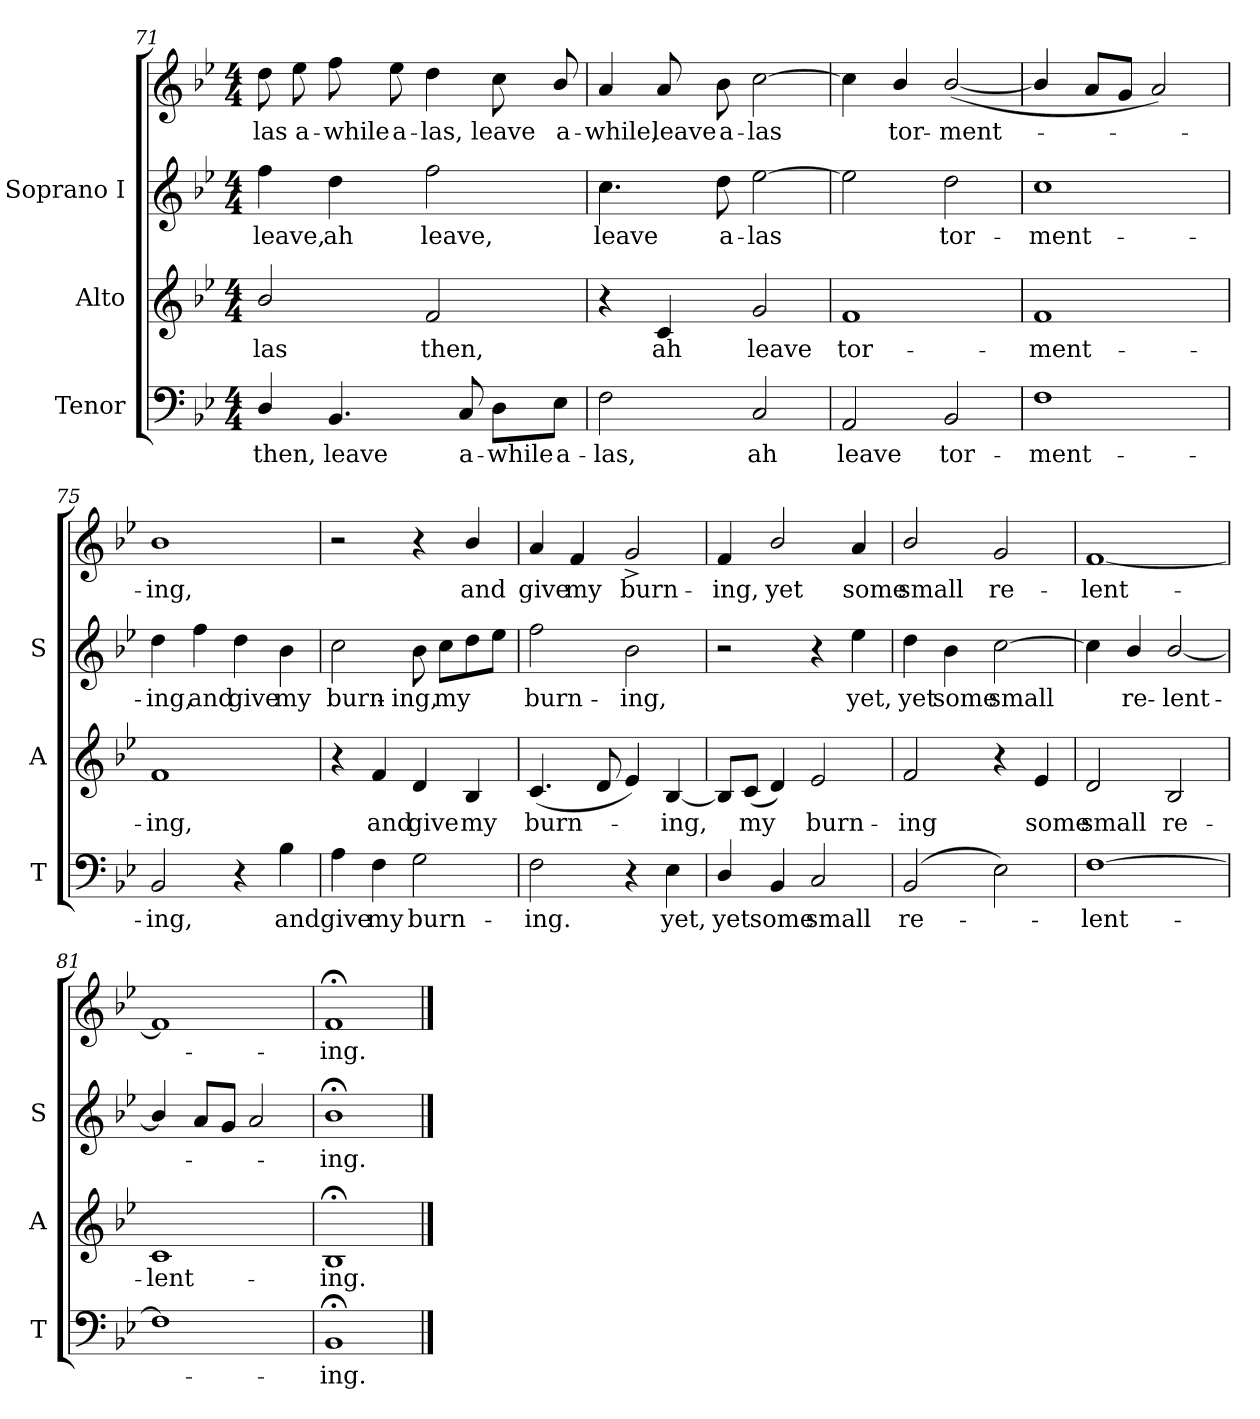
**kern	**text	**kern	**text	**kern	**text	**kern	**text
*part3	*part3	*part2	*part2	*part1	*part1	*part1	*part1
*staff4	*staff4	*staff3	*staff3	*staff2	*staff2	*staff1	*staff1
*I"Tenor	*	*I"Alto	*	*I"Soprano I	*	*	*
*I'T	*	*I'A	*	*I'S	*	*	*
!!LO:LB:g=z
*clefF4	*	*clefG2	*	*clefG2	*	*clefG2	*
*k[b-e-]	*	*k[b-e-]	*	*k[b-e-]	*	*k[b-e-]	*
*B-:	*	*B-:	*	*B-:	*	*B-:	*
*M4/4	*	*M4/4	*	*M4/4	*	*M4/4	*
=71	=71	=71	=71	=71	=71	=71	=71
!	!LO:LY:b	!	!LO:LY:b	!	!LO:LY:b	!	!LO:LY:b
4D/	then,	2b-/	-las	4ff	-leave,	8dd	las
!	!	!	!	!	!	!	!LO:LY:b
.	.	.	.	.	.	8ee-	a-
!	!LO:LY:b	!	!	!	!LO:LY:b	!	!LO:LY:b
4.BB-	leave	.	.	4dd	ah	8ff	-while
!	!	!	!	!	!	!	!LO:LY:b
.	.	.	.	.	.	8ee-	a-
!	!	!	!LO:LY:b	!	!LO:LY:b	!	!LO:LY:b
.	.	2f	then,	2ff	leave,	4dd	-las,
!	!LO:LY:b	!	!	!	!	!	!
8C	a-	.	.	.	.	.	.
!	!LO:LY:b	!	!	!	!	!	!LO:LY:b
8D\L	-while	.	.	.	.	8cc	leave
!	!LO:LY:b	!	!	!	!	!	!LO:LY:b
8E-\J	a-	.	.	.	.	8b-/	a-
=72	=72	=72	=72	=72	=72	=72	=72
!	!LO:LY:b	!	!	!	!LO:LY:b	!	!LO:LY:b
2F	-las,	4r	.	4.cc	leave	4a	while,
!	!	!	!LO:LY:b	!	!	!	!LO:LY:b
.	.	4c	ah	.	.	8a	leave
!	!	!	!	!	!LO:LY:b	!	!LO:LY:b
.	.	.	.	8dd	a-	8b-	a-
!	!LO:LY:b	!	!LO:LY:b	!	!LO:LY:b	!	!LO:LY:b
2C	ah	2g	leave	[2ee-	-las	[2cc	-las
=73	=73	=73	=73	=73	=73	=73	=73
!	!LO:LY:b	!	!LO:LY:b	!	!	!	!
2AA	leave	1f	tor-	2ee-]	.	4cc]	.
!	!	!	!	!	!	!	!LO:LY:b
.	.	.	.	.	.	4b-/	tor-
!	!LO:LY:b	!	!	!	!LO:LY:b	!	!LO:LY:b
2BB-	tor-	.	.	2dd	tor-	(<[2b-/	-ment-
=74	=74	=74	=74	=74	=74	=74	=74
!	!LO:LY:b	!	!LO:LY:b	!	!LO:LY:b	!	!
1F	-ment-	1f	-ment-	1cc	-ment-	4b-/]	.
.	.	.	.	.	.	8aL	.
.	.	.	.	.	.	8gJ	.
.	.	.	.	.	.	2a)	.
=75	=75	=75	=75	=75	=75	=75	=75
!	!LO:LY:b	!	!LO:LY:b	!	!LO:LY:b	!	!LO:LY:b
2BB-	-ing,	1f	-ing,	4dd	ing,	1b-	-ing,
!	!	!	!	!	!LO:LY:b	!	!
.	.	.	.	4ff	and	.	.
!	!	!	!	!	!LO:LY:b	!	!
4r	.	.	.	4dd	give	.	.
!	!LO:LY:b	!	!	!	!LO:LY:b	!	!
4B-	and	.	.	4b-	my	.	.
!!LO:LB:g=z
=76	=76	=76	=76	=76	=76	=76	=76
!	!LO:LY:b	!	!	!	!LO:LY:b	!	!
4A	give	4r	.	2cc	burn-	2r	.
!	!LO:LY:b	!	!LO:LY:b	!	!	!	!
4F	my	4f	and	.	.	.	.
!	!LO:LY:b	!	!LO:LY:b	!	!LO:LY:b	!	!
2G	burn-	4d	give	8b-	-ing,	4r	.
!	!	!	!	!	!LO:LY:b	!	!
.	.	.	.	8ccL	my	.	.
!	!	!	!LO:LY:b	!	!	!	!LO:LY:b
.	.	4B-	my	8dd	.	4b-/	and
.	.	.	.	8ee-J	.	.	.
=77	=77	=77	=77	=77	=77	=77	=77
!	!LO:LY:b	!	!LO:LY:b	!	!LO:LY:b	!	!LO:LY:b
2F	-ing.	(<4.c	burn-	2ff	-burn-	4a	give
!	!	!	!	!	!	!	!LO:LY:b
.	.	.	.	.	.	4f	my
.	.	8d	.	.	.	.	.
!	!	!	!	!	!LO:LY:b	!	!LO:LY:b
4r	.	4e-)	.	2b-	-ing,	2g^	burn-
!	!LO:LY:b	!	!LO:LY:b	!	!	!	!
4E-	yet,	[4B-	ing,	.	.	.	.
=78	=78	=78	=78	=78	=78	=78	=78
!	!LO:LY:b	!	!	!	!	!	!LO:LY:b
4D/	yet	8B-/L]	.	2r	.	4f	ing,
!	!	!	!LO:LY:b	!	!	!	!
.	.	(<8c/J	my	.	.	.	.
!	!LO:LY:b	!	!	!	!	!	!LO:LY:b
4BB-	some	4d)	.	.	.	2b-/	yet
!	!LO:LY:b	!	!LO:LY:b	!	!	!	!
2C	small	2e-	burn-	4r	.	.	.
!	!	!	!	!	!LO:LY:b	!	!LO:LY:b
.	.	.	.	4ee-	yet,	4a	some
=79	=79	=79	=79	=79	=79	=79	=79
!	!LO:LY:b	!	!LO:LY:b	!	!LO:LY:b	!	!LO:LY:b
(<2BB-	re-	2f	-ing	4dd	-yet	2b-/	small
!	!	!	!	!	!LO:LY:b	!	!
.	.	.	.	4b-	some	.	.
!	!	!	!	!	!LO:LY:b	!	!LO:LY:b
2E-)	.	4r	.	[2cc	small	2g	re-
!	!	!	!LO:LY:b	!	!	!	!
.	.	4e-	some	.	.	.	.
=80	=80	=80	=80	=80	=80	=80	=80
!	!LO:LY:b	!	!LO:LY:b	!	!	!	!LO:LY:b
[1F	lent-	2d	small	4cc]	.	[1f	lent-
!	!	!	!	!	!LO:LY:b	!	!
.	.	.	.	4b-/	re-	.	.
!	!	!	!LO:LY:b	!	!LO:LY:b	!	!
.	.	2B-	re-	[2b-/	-lent-	.	.
=81	=81	=81	=81	=81	=81	=81	=81
!	!	!	!LO:LY:b	!	!	!	!
1F]	.	1c	-lent-	4b-/]	.	1f]	.
.	.	.	.	8aL	.	.	.
.	.	.	.	8gJ	.	.	.
.	.	.	.	2a	.	.	.
=82	=82	=82	=82	=82	=82	=82	=82
!	!LO:LY:b	!	!LO:LY:b	!	!LO:LY:b	!	!LO:LY:b
1BB-;<	ing.	1B-;<	-ing.	1b-;<	ing.	1f;<	ing.
==	==	==	==	==	==	==	==
*-	*-	*-	*-	*-	*-	*-	*-
